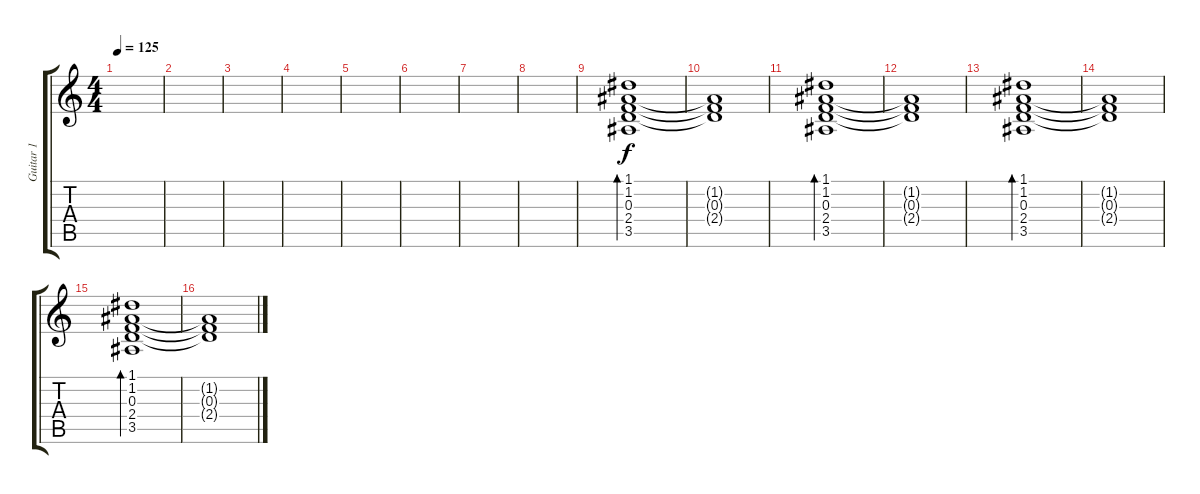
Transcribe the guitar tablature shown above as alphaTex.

\track ("Guitar 1" "Guitar 1") {instrument acousticguitarsteel}
\staff {score tabs}
\tuning (D4 A3 F3 C3 G2 C2) {hide}
\ts (4 4)
\tempo 125
\clef g2
\ks c
|
|
|
|
|
|
|
|
(1.1 1.2 0.3 2.4 3.5).1{bd 480} |
(1.2{t} 0.3{t} 2.4{t}).1 |
(1.1 1.2 0.3 2.4 3.5).1{bd 480} |
(1.2{t} 0.3{t} 2.4{t}).1 |
(1.1 1.2 0.3 2.4 3.5).1{bd 480} |
(1.2{t} 0.3{t} 2.4{t}).1 |
(1.1 1.2 0.3 2.4 3.5).1{bd 480} |
(1.2{t} 0.3{t} 2.4{t}).1
